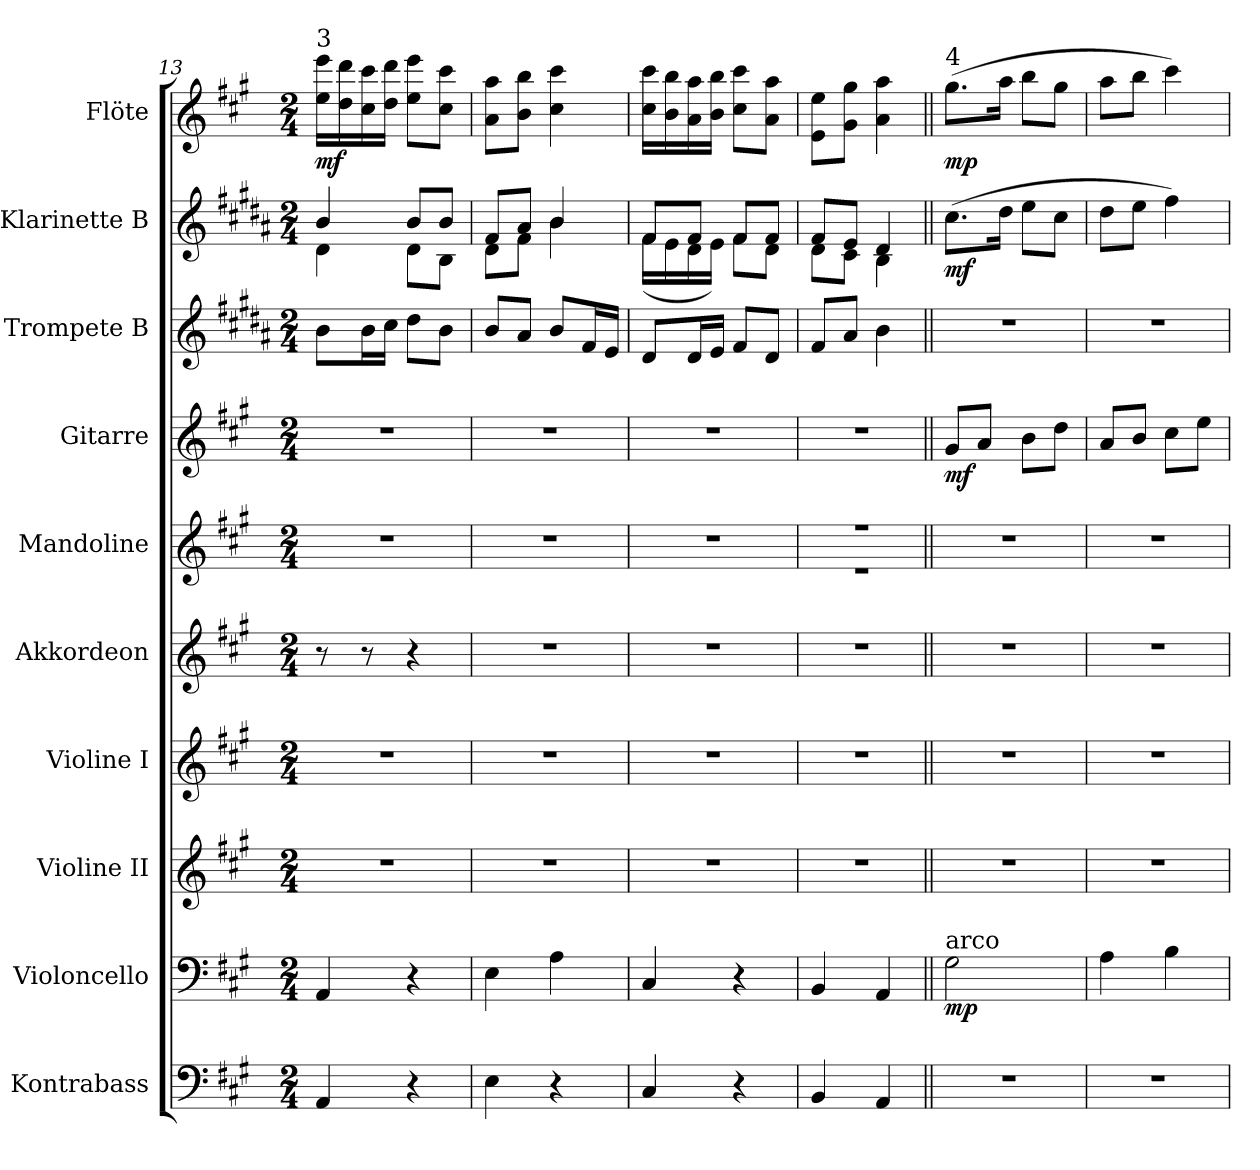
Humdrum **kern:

**kern	**kern	**dynam	**kern	**kern	**kern	**kern	**kern	**dynam	**kern	**kern	**dynam	**kern	**dynam
*part10	*part9	*part9	*part8	*part7	*part6	*part5	*part4	*part4	*part3	*part2	*part2	*part1	*part1
*staff10	*staff9	*staff9	*staff8	*staff7	*staff6	*staff5	*staff4	*staff4	*staff3	*staff2	*staff2	*staff1	*staff1
*I"Kontrabass	*I"Violoncello	*	*I"Violine II	*I"Violine I	*I"Akkordeon	*I"Mandoline	*I"Gitarre	*	*I"Trompete B	*I"Klarinette B	*	*I"Flöte	*
*	*I'Vc.	*	*I'Vln. II	*I'Vln. I	*	*I'Mand.	*I'Gtr.	*	*I'Tpt.	*I'Kl.	*	*I'Fl.	*
*clefF4	*clefF4	*	*clefG2	*clefG2	*clefG2	*clefG2	*clefG2	*	*clefG2	*clefG2	*	*clefG2	*
*ITrd7c12	*	*	*	*	*	*	*ITrd7c12	*	*ITrd1c2	*ITrd1c2	*	*	*
*k[f#c#g#]	*k[f#c#g#]	*	*k[f#c#g#]	*k[f#c#g#]	*k[f#c#g#]	*k[f#c#g#]	*k[f#c#g#]	*	*k[f#c#g#]	*k[f#c#g#]	*	*k[f#c#g#]	*
*A:	*A:	*	*A:	*A:	*A:	*A:	*A:	*	*A:	*A:	*	*A:	*
*M2/4	*M2/4	*	*M2/4	*M2/4	*M2/4	*M2/4	*M2/4	*	*M2/4	*M2/4	*	*M2/4	*
=13	=13	=13	=13	=13	=13	=13	=13	=13	=13	=13	=13	=13	=13
!	!	!	!	!	!	!	!	!	!	!	!	!LO:TX:a:t=3	!
!	!	!	!LO:N:vis=1	!LO:N:vis=1	!	!LO:N:vis=1	!LO:N:vis=1	!	!	!	!	!	!
*	*	*	*	*	*	*	*	*	*	*^	*	*	*
4AAAi/	4AAi/	.	2r	2r	8r	2r	2r	.	8ai\L	4ai/	4c#i\	.	16eei\ 16eeeiLL	mf
.	.	.	.	.	.	.	.	.	.	.	.	.	16ddi\ 16dddi	.
.	.	.	.	.	8r	.	.	.	16ai\L	.	.	.	16cc#i\ 16ccc#i	.
.	.	.	.	.	.	.	.	.	16bi\JJ	.	.	.	16ddi\ 16dddiJJ	.
4r	4r	.	.	.	4r	.	.	.	8cc#i\L	8ai/L	8c#i\L	.	8eei\ 8eeeiL	.
.	.	.	.	.	.	.	.	.	8ai\J	8ai/J	8Ai\J	.	8cc#i\ 8ccc#iJ	.
=14	=14	=14	=14	=14	=14	=14	=14	=14	=14	=14	=14	=14	=14	=14
!	!	!	!LO:N:vis=1	!LO:N:vis=1	!LO:N:vis=1	!LO:N:vis=1	!LO:N:vis=1	!	!	!	!	!	!	!
4EEi\	4Ei\	.	2r	2r	2r	2r	2r	.	8ai/L	8ei/L	8c#i\L	.	8ai\ 8aaiL	.
.	.	.	.	.	.	.	.	.	8g#i/J	8g#i/J	8ei\J	.	8bi\ 8bbiJ	.
4r	4Ai\	.	.	.	.	.	.	.	8ai/L	4ai/	4ai\	.	4cc#i\ 4ccc#i	.
.	.	.	.	.	.	.	.	.	16ei/L	.	.	.	.	.
.	.	.	.	.	.	.	.	.	16di/JJ	.	.	.	.	.
=15	=15	=15	=15	=15	=15	=15	=15	=15	=15	=15	=15	=15	=15	=15
!	!	!	!LO:N:vis=1	!LO:N:vis=1	!LO:N:vis=1	!LO:N:vis=1	!LO:N:vis=1	!	!	!	!	!	!	!
4CC#i/	4C#i/	.	2r	2r	2r	2r	2r	.	8c#i/L	8ei/L	(16ei\LL	.	16cc#i\ 16ccc#iLL	.
.	.	.	.	.	.	.	.	.	.	.	16di\	.	16bi\ 16bbi	.
.	.	.	.	.	.	.	.	.	16c#i/L	8ei/J	16c#i\	.	16ai\ 16aai	.
.	.	.	.	.	.	.	.	.	16di/JJ	.	16di\JJ)	.	16bi\ 16bbiJJ	.
4r	4r	.	.	.	.	.	.	.	8ei/L	8ei/L	8ei\L	.	8cc#i\ 8ccc#iL	.
.	.	.	.	.	.	.	.	.	8c#i/J	8ei/J	8c#i\J	.	8ai\ 8aaiJ	.
=16	=16	=16	=16	=16	=16	=16	=16	=16	=16	=16	=16	=16	=16	=16
!	!	!	!LO:N:vis=1	!LO:N:vis=1	!LO:N:vis=1	!	!LO:N:vis=1	!	!	!	!	!	!	!
*	*	*	*	*	*	*^	*	*	*	*	*	*	*	*
4BBBi/	4BBi/	.	2r	2r	2r	2r	2r	2r	.	8ei/L	8ei/L	8c#i\L	.	8ei\ 8eeiL	.
.	.	.	.	.	.	.	.	.	.	8g#i/J	8di/J	8Bi\J	.	8g#i\ 8gg#iJ	.
4AAAi/	4AAi/	.	.	.	.	.	.	.	.	4ai\	4c#i/	4Ai\	.	4ai\ 4aai	.
*	*	*	*	*	*	*v	*v	*	*	*	*	*	*	*	*
=17||	=17||	=17||	=17||	=17||	=17||	=17||	=17||	=17||	=17||	=17||	=17||	=17||	=17||	=17||
!	!	!	!	!	!	!	!	!	!	!	!	!	!LO:TX:a:t=4	!
!	!LO:TX:a:t=arco	!	!	!	!	!	!	!	!	!	!	!	!	!
!LO:N:vis=1	!	!	!LO:N:vis=1	!LO:N:vis=1	!LO:N:vis=1	!LO:N:vis=1	!	!	!LO:N:vis=1	!	!	!	!	!
*	*	*	*	*	*	*	*	*	*	*v	*v	*	*	*
2r	2G#i\	mp	2r	2r	2r	2r	8G#i/L	mf	2r	(8.bi\L	mf	(8.gg#i\L	mp
.	.	.	.	.	.	.	8Ai/J	.	.	.	.	.	.
.	.	.	.	.	.	.	.	.	.	16cc#i\Jk	.	16aai\Jk	.
.	.	.	.	.	.	.	8Bi\L	.	.	8ddi\L	.	8bbi\L	.
.	.	.	.	.	.	.	8di\J	.	.	8bi\J	.	8gg#i\J	.
=18	=18	=18	=18	=18	=18	=18	=18	=18	=18	=18	=18	=18	=18
!LO:N:vis=1	!	!	!LO:N:vis=1	!LO:N:vis=1	!LO:N:vis=1	!LO:N:vis=1	!	!	!LO:N:vis=1	!	!	!	!
2r	4Ai\	.	2r	2r	2r	2r	8Ai/L	.	2r	8cc#i\L	.	8aai\L	.
.	.	.	.	.	.	.	8Bi/J	.	.	8ddi\J	.	8bbi\J	.
.	4Bi\	.	.	.	.	.	8c#i\L	.	.	4eei\)	.	4ccc#i\)	.
.	.	.	.	.	.	.	8ei\J	.	.	.	.	.	.
=	=	=	=	=	=	=	=	=	=	=	=	=	=
*-	*-	*-	*-	*-	*-	*-	*-	*-	*-	*-	*-	*-	*-
